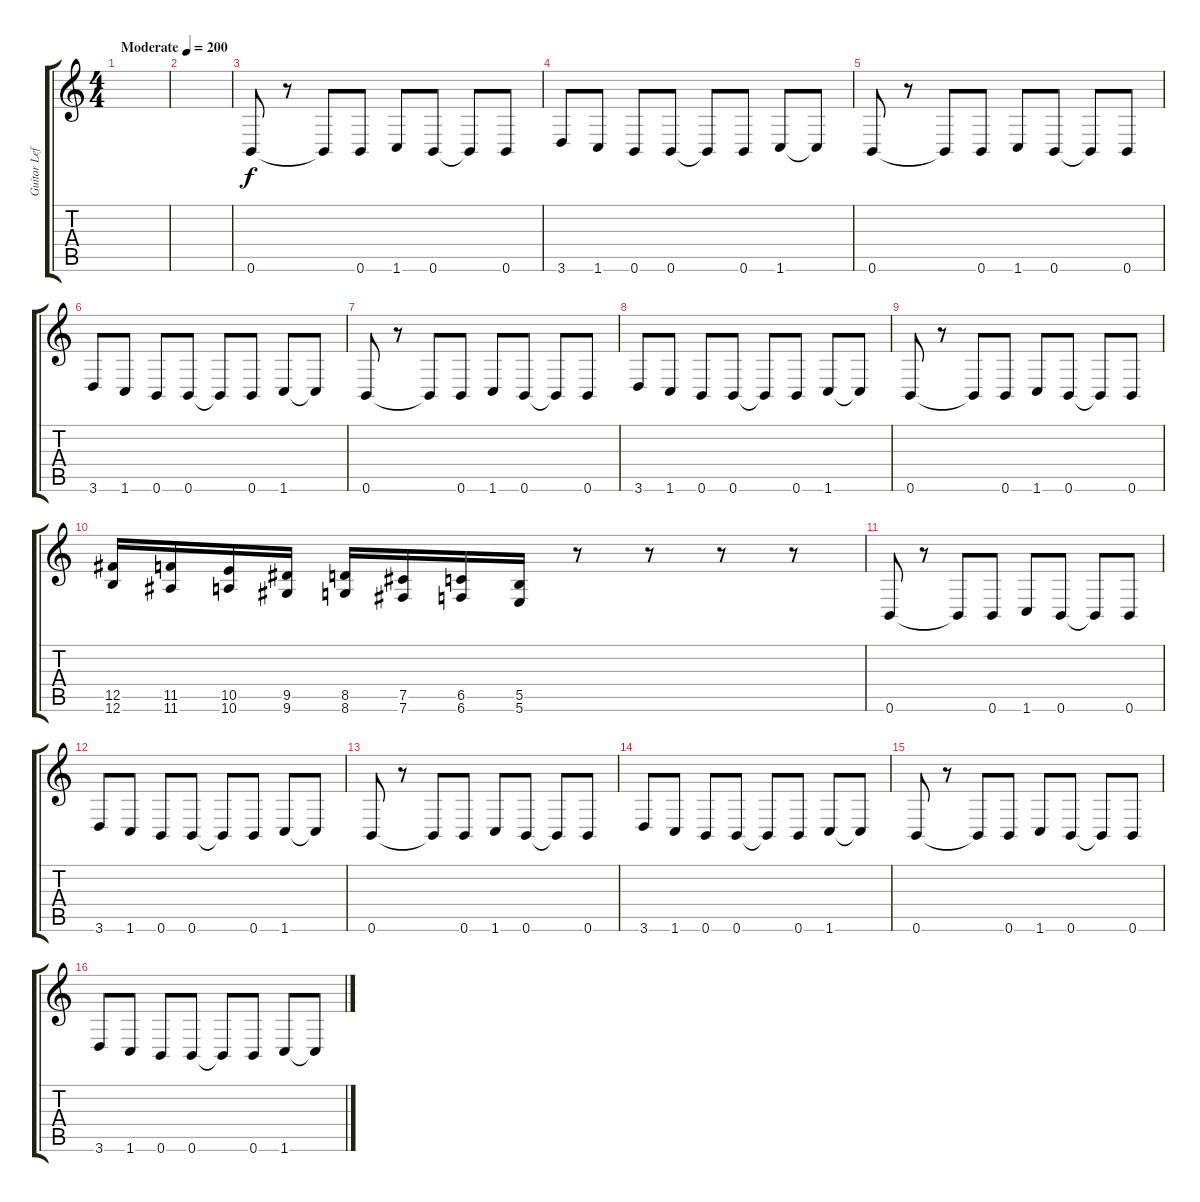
\track ("Guitar Left" "Guitar Lef") {instrument distortionguitar}
\staff {score tabs}
\tuning (Db4 Ab3 E3 B2 Gb2 B1) {hide}
\ts (4 4)
\tempo (200 "Moderate")
\clef g2
\ks c
|
|
0.6.8 r.8 0.6{t}.8 0.6.8 1.6.8 0.6.8 0.6{t}.8 0.6.8 |
3.6.8 1.6.8 0.6.8 0.6.8 0.6{t}.8 0.6.8 1.6.8 1.6{t}.8 |
0.6.8 r.8 0.6{t}.8 0.6.8 1.6.8 0.6.8 0.6{t}.8 0.6.8 |
3.6.8 1.6.8 0.6.8 0.6.8 0.6{t}.8 0.6.8 1.6.8 1.6{t}.8 |
0.6.8 r.8 0.6{t}.8 0.6.8 1.6.8 0.6.8 0.6{t}.8 0.6.8 |
3.6.8 1.6.8 0.6.8 0.6.8 0.6{t}.8 0.6.8 1.6.8 1.6{t}.8 |
0.6.8 r.8 0.6{t}.8 0.6.8 1.6.8 0.6.8 0.6{t}.8 0.6.8 |
(12.5 12.6).16{instrument guitarfretnoise} (11.5 11.6).16 (10.5 10.6).16 (9.5 9.6).16 (8.5 8.6).16 (7.5 7.6).16 (6.5 6.6).16 (5.5 5.6).16 r.8 r.8 r.8 r.8 |
0.6.8{instrument distortionguitar} r.8 0.6{t}.8 0.6.8 1.6.8 0.6.8 0.6{t}.8 0.6.8 |
3.6.8 1.6.8 0.6.8 0.6.8 0.6{t}.8 0.6.8 1.6.8 1.6{t}.8 |
0.6.8 r.8 0.6{t}.8 0.6.8 1.6.8 0.6.8 0.6{t}.8 0.6.8 |
3.6.8 1.6.8 0.6.8 0.6.8 0.6{t}.8 0.6.8 1.6.8 1.6{t}.8 |
0.6.8 r.8 0.6{t}.8 0.6.8 1.6.8 0.6.8 0.6{t}.8 0.6.8 |
3.6.8 1.6.8 0.6.8 0.6.8 0.6{t}.8 0.6.8 1.6.8 1.6{t}.8
